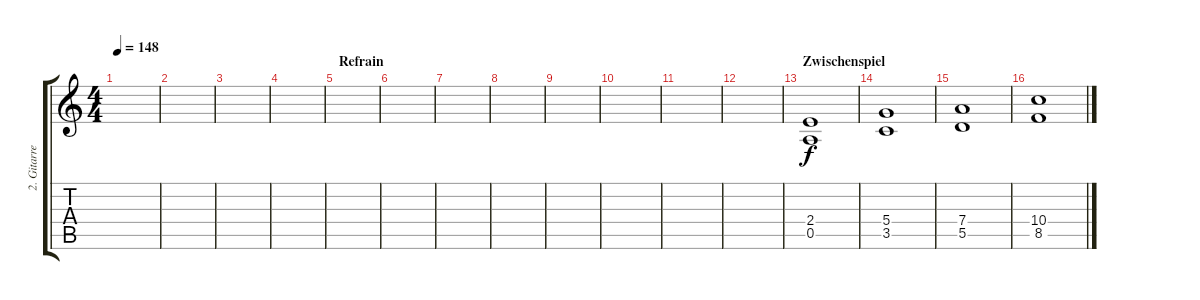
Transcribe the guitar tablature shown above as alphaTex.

\track ("2. Gitarre" "2. Gitarre") {instrument overdrivenguitar}
\staff {score tabs}
\tuning (E4 B3 G3 D3 A2 E2) {hide}
\ts (4 4)
\tempo 148
\clef g2
\ks c
|
|
|
|
\section ("" "Refrain")
|
|
|
|
|
|
|
|
\section ("" "Zwischenspiel")
(2.4 0.5).1{volume 8} |
(5.4 3.5).1 |
(7.4 5.5).1 |
(10.4 8.5).1
